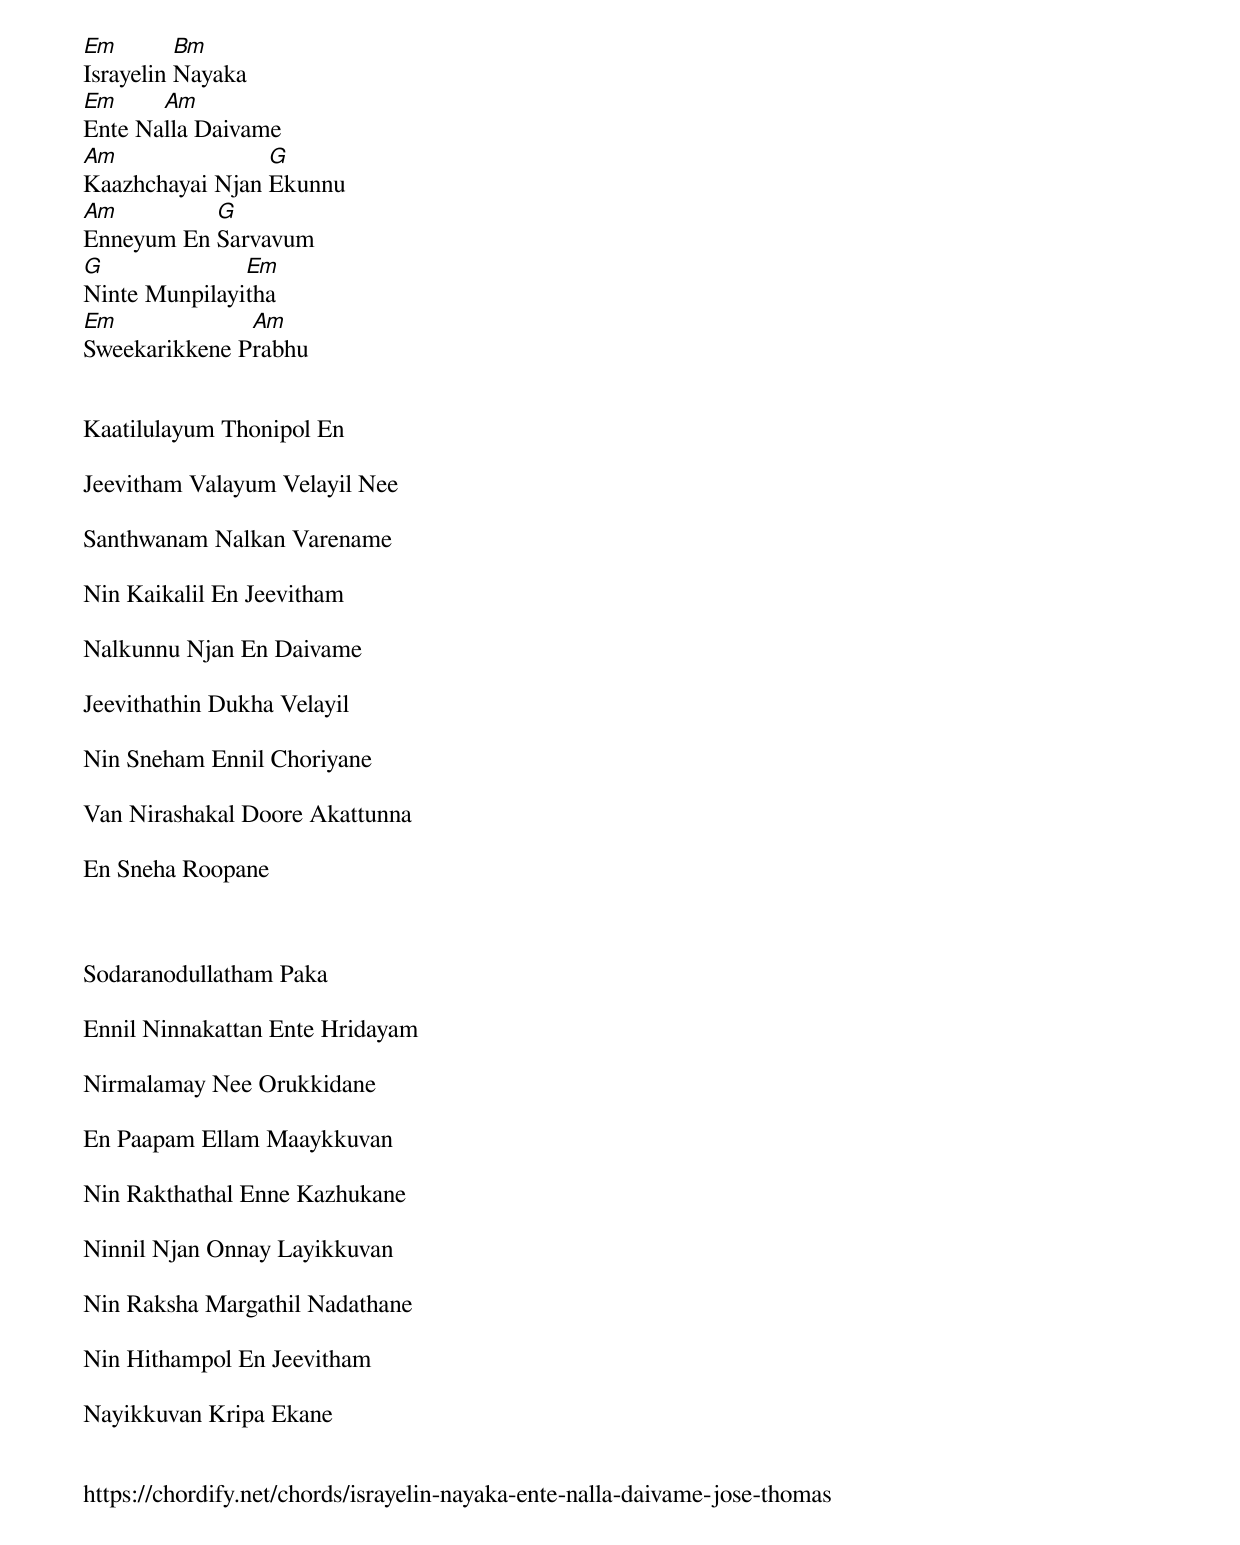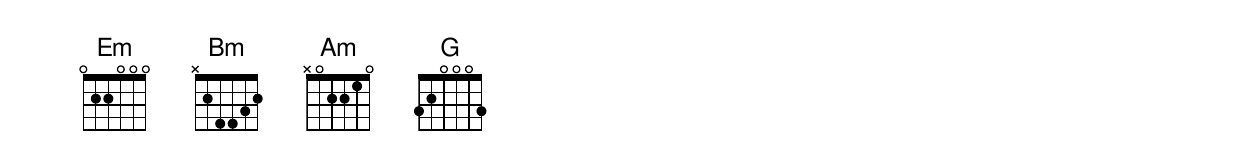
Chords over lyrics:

Em        Bm
Israyelin Nayaka
Em     Am
Ente Nalla Daivame
Am               G
Kaazhchayai Njan Ekunnu
Am         G
Enneyum En Sarvavum
G              Em
Ninte Munpilayitha
Em             Am
Sweekarikkene Prabhu


Kaatilulayum Thonipol En

Jeevitham Valayum Velayil Nee

Santhwanam Nalkan Varename

Nin Kaikalil En Jeevitham

Nalkunnu Njan En Daivame

Jeevithathin Dukha Velayil

Nin Sneham Ennil Choriyane

Van Nirashakal Doore Akattunna

En Sneha Roopane



Sodaranodullatham Paka

Ennil Ninnakattan Ente Hridayam

Nirmalamay Nee Orukkidane

En Paapam Ellam Maaykkuvan

Nin Rakthathal Enne Kazhukane

Ninnil Njan Onnay Layikkuvan

Nin Raksha Margathil Nadathane

Nin Hithampol En Jeevitham

Nayikkuvan Kripa Ekane


https://chordify.net/chords/israyelin-nayaka-ente-nalla-daivame-jose-thomas
